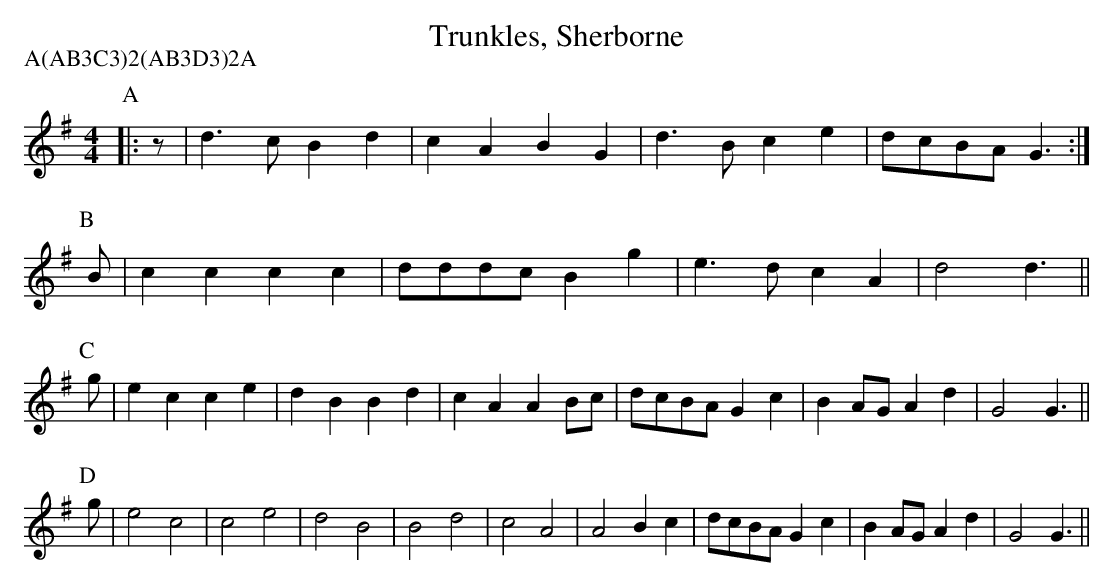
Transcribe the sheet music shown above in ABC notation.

X:1
T:Trunkles, Sherborne
M:4/4
L:1/8
P:A(AB3C3)2(AB3D3)2A
K:G
P:A
|:z|d3c  B2d2|c2A2 B2G2|d3B  c2e2|dcBA G3:|
P:B
B|c2c2 c2c2|dddc B2g2|e3d  c2A2|d4   d3||
P:C
g|e2c2 c2e2|d2B2 B2d2|\
c2A2 A2Bc|dcBA G2c2|B2AG A2d2|G4   G3  ||
P:D
g|e4   c4  |c4   e4  |d4   B4  |B4   d4  |c4   A4  |A4   B2c2|dcBA G2c2|B2AG A2d2|G4   G3  ||
